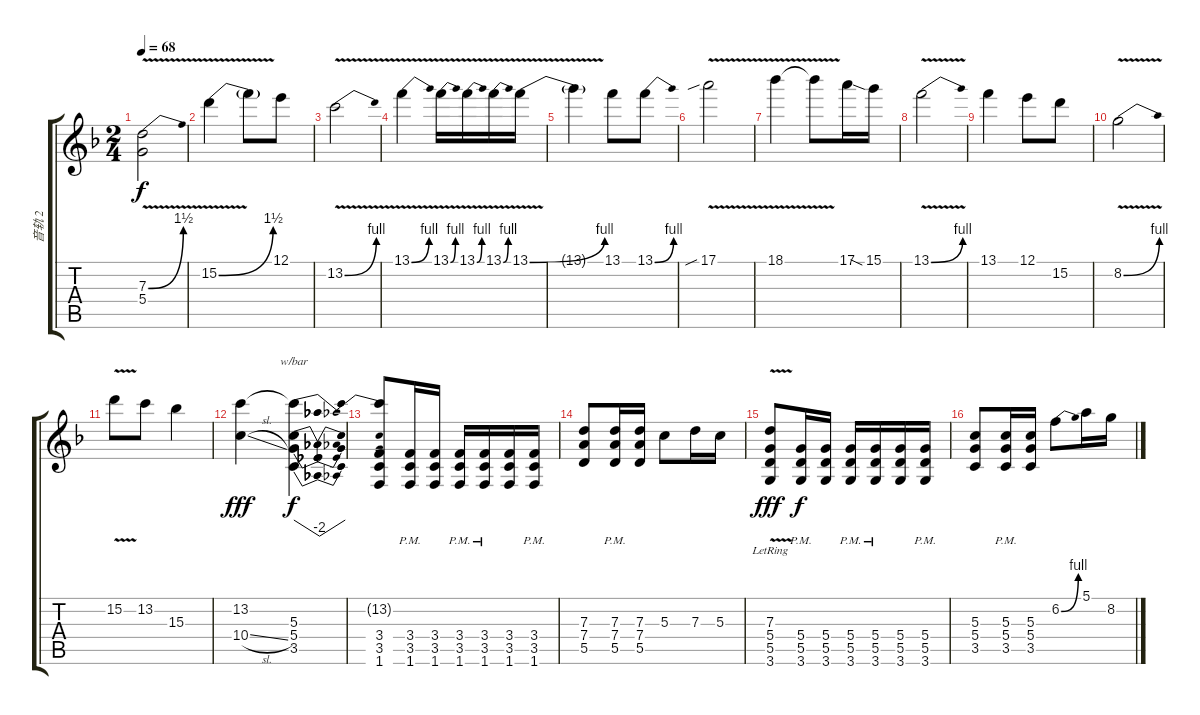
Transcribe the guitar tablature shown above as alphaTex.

\track ("音轨 2" "音轨 2") {instrument distortionguitar}
\staff {score tabs}
\tuning (E4 B3 G3 D3 A2 E2) {hide}
\ts (2 4)
\tempo 68
\clef g2
\ks f
(7.3{be (bend 0 0 60 6) v t} 5.4{t}).2{dy f} |
15.2{be (bend 0 0 60 6) v}.4 15.2{t}.8 12.1.8 |
13.2{be (bend 0 0 60 4) v}.2 |
13.1{be (bend 0 0 60 4) v}.4 13.1{be (bend 0 0 60 4) v}.16 13.1{be (bend 0 0 60 4) v}.16 13.1{be (bend 0 0 60 4) v}.16 13.1{be (bend 0 0 60 4) v}.16 |
13.1{t}.4 13.1.8 13.1{be (bend 0 0 60 4)}.8 |
17.1{v sib}.2 |
18.1{v}.4 18.1{t}.8 17.1.16 15.1{sia}.16 |
13.1{be (bend 0 0 60 4) v}.2 |
13.1.4 12.1.8 15.2.8 |
8.2{be (bend 0 0 60 4) v}.2 |
15.2{v}.8 13.2.8 15.3.4 |
(13.2 10.4{sl}).4{dy fff} (13.2{t} 5.3 5.4 3.5).4{tbe (dip default 0 0 31 -8 60 0) dy f} |
(13.2{t} 3.4 3.5 1.6).8 (3.4{pm} 3.5{pm} 1.6{pm}).16 (3.4 3.5 1.6).16 (3.4{pm} 3.5{pm} 1.6{pm}).16 (3.4{pm} 3.5{pm} 1.6{pm}).16 (3.4 3.5 1.6).16 (3.4{pm} 3.5{pm} 1.6{pm}).16 |
(7.3 7.4 5.5).8 (7.3{pm} 7.4{pm} 5.5{pm}).16 (7.3 7.4 5.5).16 5.3.8 7.3.16 5.3.16 |
(7.3{v lr} 5.4 5.5 3.6).8{dy fff} (5.4{pm} 5.5{pm} 3.6{pm}).16{dy f} (5.4 5.5 3.6).16 (5.4{pm} 5.5{pm} 3.6{pm}).16 (5.4{pm} 5.5{pm} 3.6{pm}).16 (5.4 5.5 3.6).16 (5.4{pm} 5.5{pm} 3.6{pm}).16 |
(5.3 5.4 3.5).8 (5.3{pm} 5.4{pm} 3.5{pm}).16 (5.3 5.4 3.5).16 6.2{be (bend 0 0 60 4)}.8 5.1.16 8.2.16
